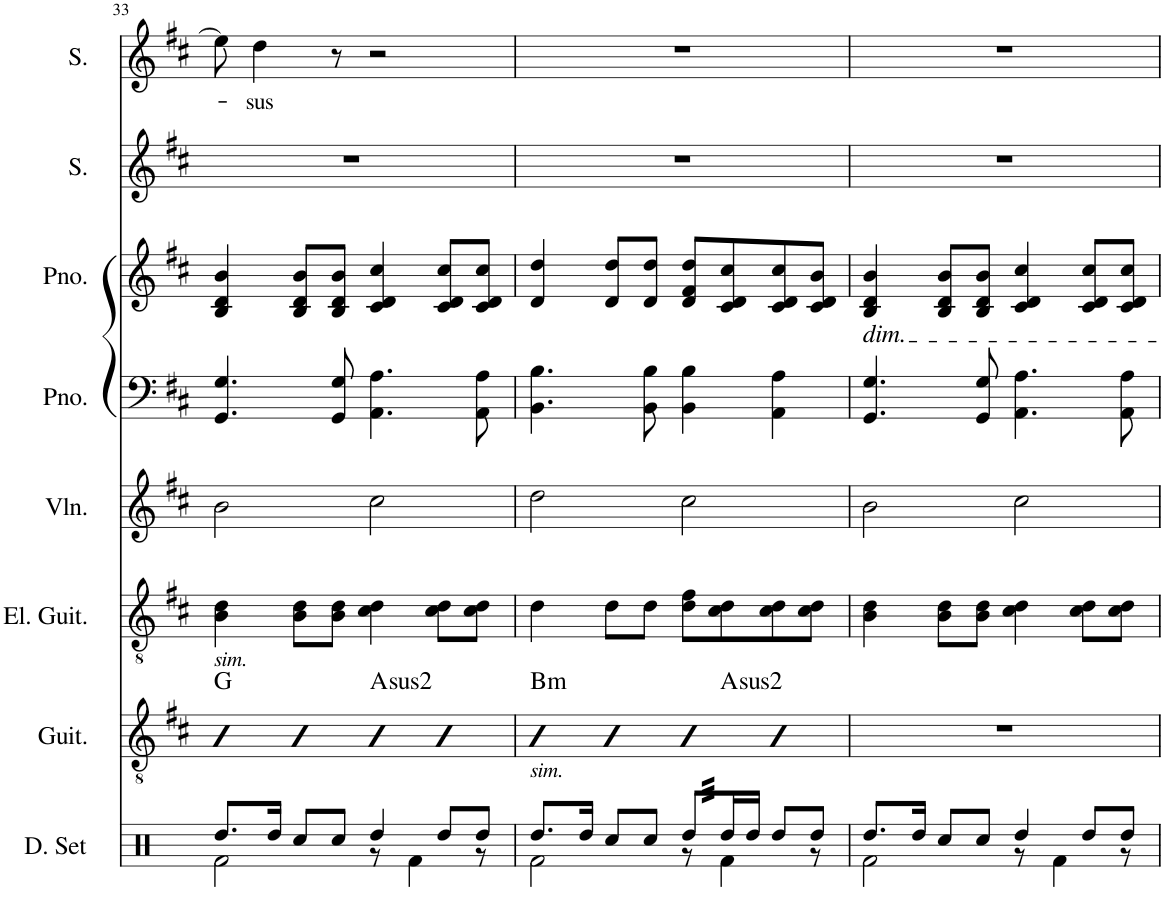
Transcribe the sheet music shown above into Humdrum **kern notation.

**kern	**kern	**harte	**kern	**kern	**kern	**kern	**kern	**kern	**text
*part8	*part7	*part7	*part6	*part5	*part4	*part3	*part2	*part1	*part1
*staff8	*staff7	*	*staff6	*staff5	*staff4	*staff3	*staff2	*staff1	*staff1
*I"Drumset	*I"Acoustic Guitar	*	*I"Electric Guitar	*I"Violin	*I"53Piano	*I"Piano	*I"Soprano	*I"Tenor	*
*I'D. Set	*I'Guit.	*	*I'El. Guit.	*I'Vln.	*I'Pno.	*I'Pno.	*I'S.	*I'T.	*
!!LO:PB:g=z
*clefX	*clefGv2	*	*clefGv2	*clefG2	*clefF4	*clefX	*clefG2	*clefG2	*
*k[]	*k[f#c#]	*	*k[f#c#]	*k[f#c#]	*k[f#c#]	*k[f#c#]	*k[f#c#]	*k[f#c#]	*
*M4/4	*M4/4	*	*M4/4	*M4/4	*M4/4	*M4/4	*M4/4	*M4/4	*
=33	=33	=33	=33	=33	=33	=33	=33	=33	=33
*^	*	*	*	*	*	*	*	*	*
!	!	!LO:TX:a:i:t=sim.	!	!	!	!	!	!	!	!
8.Rdd/L	2Rf\	4B	G:maj	4B\ 4d\	2b\	4.GG/ 4.G/	4B/ 4d/ 4b/	1r	8ee\]	.
!	!	!	!	!	!	!	!	!	!	!LO:LY:b
.	.	.	.	.	.	.	.	.	4dd\	-sus
16Rdd/Jk	.	.	.	.	.	.	.	.	.	.
8Rcc/L	.	4B	.	8B\ 8d\L	.	.	8B/ 8d/ 8b/L	.	.	.
8Rcc/J	.	.	.	8B\ 8d\J	.	8GG/ 8G/	8B/ 8d/ 8b/J	.	8r	.
!	!	!	!LO:H:kt=2	!	!	!	!	!	!	!
4Rdd/	8r	4B	A:(1,2,5)	4c#\ 4d\	2cc#\	4.AA\ 4.A\	4c#/ 4d/ 4cc#/	.	2r	.
.	4Rf\	.	.	.	.	.	.	.	.	.
8Rdd/L	.	4B	.	8c#\ 8d\L	.	.	8c#/ 8d/ 8cc#/L	.	.	.
8Rdd/J	8r	.	.	8c#\ 8d\J	.	8AA\ 8A\	8c#/ 8d/ 8cc#/J	.	.	.
=34	=34	=34	=34	=34	=34	=34	=34	=34	=34	=34
!LO:TX:a:i:t=sim.	!	!	!LO:H:kt=m	!	!	!	!	!	!	!
*	*	*^	*	*	*	*	*	*	*	*
8.Rdd/L	2Rf\	4B	2ryy	B:min	4d\	2dd\	4.BB\ 4.B\	4d/ 4dd/	1r	1r	.
16Rdd/Jk	.	.	.	.	.	.	.	.	.	.	.
8Rcc/L	.	4B	.	.	8d\L	.	.	8d/ 8dd/L	.	.	.
8Rcc/J	.	.	.	.	8d\J	.	8BB\ 8B\	8d/ 8dd/J	.	.	.
*tremolo	*	*	*	*	*	*	*	*	*	*	*
64Rdd/LLLL	8r	4B	8ryy	.	8d\ 8f#\L	2cc#\	4BB\ 4B\	8d/ 8f#/ 8dd/L	.	.	.
64Rdd/	.	.	.	.	.	.	.	.	.	.	.
64Rdd/	.	.	.	.	.	.	.	.	.	.	.
64Rdd/	.	.	.	.	.	.	.	.	.	.	.
64Rdd/	.	.	.	.	.	.	.	.	.	.	.
64Rdd/	.	.	.	.	.	.	.	.	.	.	.
64Rdd/	.	.	.	.	.	.	.	.	.	.	.
64Rdd/	.	.	.	.	.	.	.	.	.	.	.
*Xtremolo	*	*	*	*	*	*	*	*	*	*	*
!	!	!	!	!LO:H:kt=2	!	!	!	!	!	!	!
16Rdd/L	4Rf\	.	4.ryy	A:(1,2,5)	8c#\ 8d\	.	.	8c#/ 8d/ 8cc#/	.	.	.
16Rdd/JJ	.	.	.	.	.	.	.	.	.	.	.
8Rdd/L	.	4B	.	.	8c#\ 8d\	.	4AA\ 4A\	8c#/ 8d/ 8cc#/	.	.	.
8Rdd/J	8r	.	.	.	8c#\ 8d\J	.	.	8c#/ 8d/ 8b/J	.	.	.
=35	=35	=35	=35	=35	=35	=35	=35	=35	=35	=35	=35
!	!	!	!	!	!	!	!	!LO:TX:b:i:t=dim.	!	!	!
*	*	*v	*v	*	*	*	*	*	*	*	*
8.Rdd/L	2Rf\	1r	.	4B\ 4d\	2b\	4.GG/ 4.G/	4B/ 4d/ 4b/	1r	1r	.
16Rdd/Jk	.	.	.	.	.	.	.	.	.	.
8Rcc/L	.	.	.	8B\ 8d\L	.	.	8B/ 8d/ 8b/L	.	.	.
8Rcc/J	.	.	.	8B\ 8d\J	.	8GG/ 8G/	8B/ 8d/ 8b/J	.	.	.
4Rdd/	8r	.	.	4c#\ 4d\	2cc#\	4.AA\ 4.A\	4c#/ 4d/ 4cc#/	.	.	.
.	4Rf\	.	.	.	.	.	.	.	.	.
8Rdd/L	.	.	.	8c#\ 8d\L	.	.	8c#/ 8d/ 8cc#/L	.	.	.
8Rdd/J	8r	.	.	8c#\ 8d\J	.	8AA\ 8A\	8c#/ 8d/ 8cc#/J	.	.	.
*v	*v	*	*	*	*	*	*	*	*	*
=	=	=	=	=	=	=	=	=	=
*-	*-	*-	*-	*-	*-	*-	*-	*-	*-
